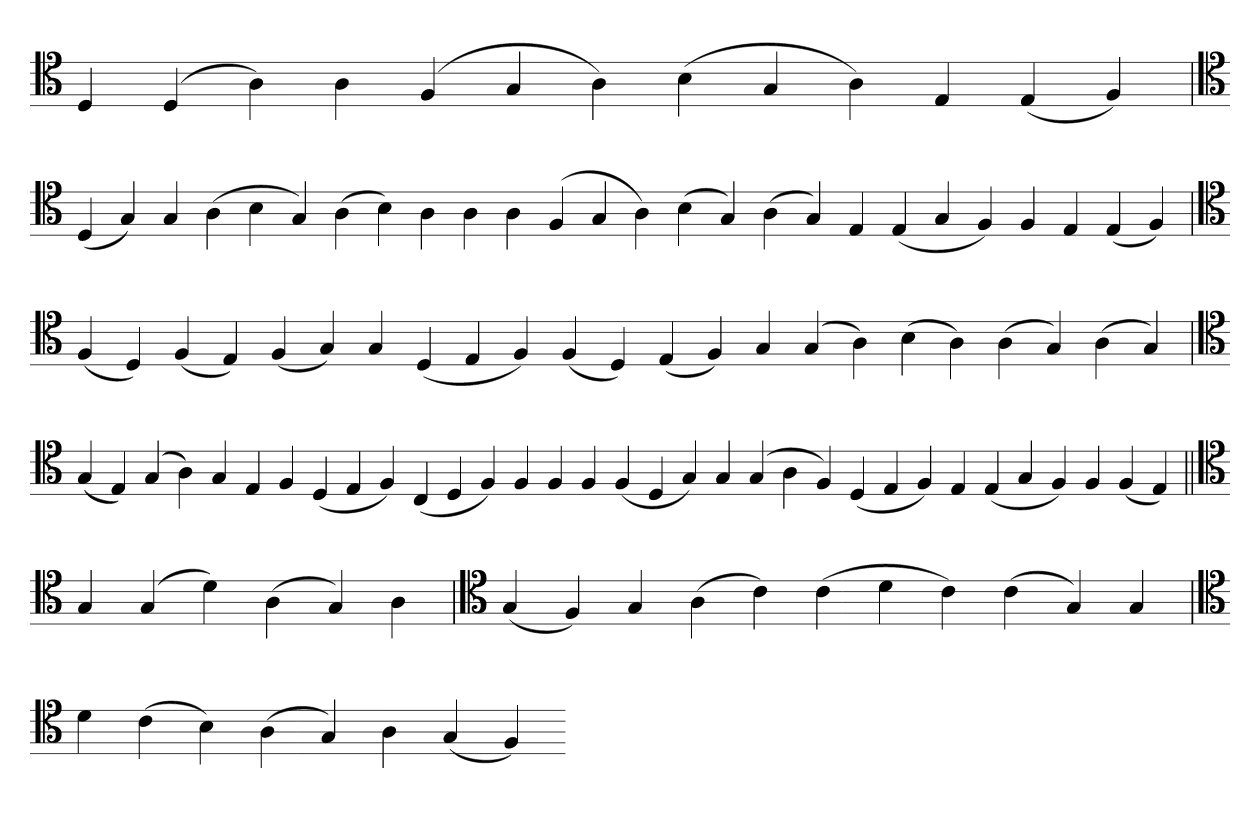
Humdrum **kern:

**kern
*part1
*staff1
*clefC4
=
4D
(4D
4A)
4A
(4F
4G
4A)
(4B
4G
4A)
4E
(4E
4F)
=`
*clefC4
(4D
4G)
4G
(4A
4B
4G)
(4A
4B)
4A
4A
4A
(4F
4G
4A)
(4B
4G)
(4A
4G)
4E
(4E
4G
4F)
4F
4E
(4E
4F)
=
*clefC4
(4F
4D)
(4F
4E)
(4F
4G)
4G
(4D
4E
4F)
(4F
4D)
(4E
4F)
4G
(4G
4A)
(4B
4A)
(4A
4G)
(4A
4G)
='
*clefC4
(4G
4E)
(4G
4A)
4G
4E
4F
(4D
4E
4F)
(4C
4D
4F)
4F
4F
4F
(4F
4D
4G)
4G
(4G
4A
4F)
(4D
4E
4F)
4E
(4E
4G
4F)
4F
(4F
4E)
=||
*clefC4
4G
(4G
4d)
(4A
4G)
4A
=`
*clefC4
(4G
4F)
4G
(4A
4c)
(4c
4d
4c)
(4c
4G)
4G
=`
*clefC4
4d
(4c
4B)
(4A
4G)
4A
(4G
4F)
=-
*-
